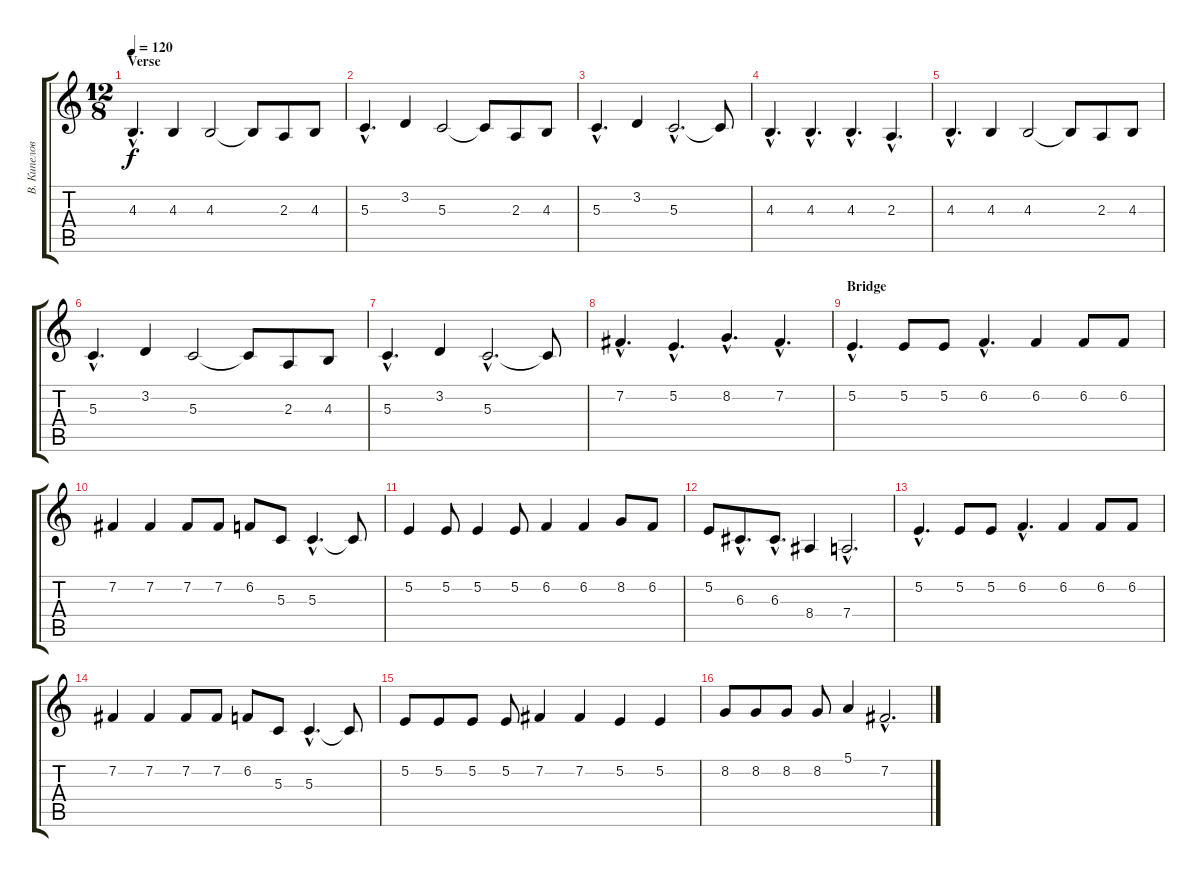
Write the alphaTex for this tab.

\track ("В. Кипелов" "В. Кипелов") {instrument tenorsax}
\staff {score tabs}
\tuning (E4 B3 G3 D3 A2 E2) {hide}
\ts (12 8)
\section ("" "Verse")
\tempo 120
\clef g2
\ks c
4.3{hac}.4{d dy f} 4.3.4 4.3.2 4.3{t}.8 2.3.8 4.3.8 |
5.3{hac}.4{d} 3.2.4 5.3.2 5.3{t}.8 2.3.8 4.3.8 |
5.3{hac}.4{d} 3.2.4 5.3{hac}.2{d} 5.3{t}.8 |
4.3{hac}.4{d} 4.3{hac}.4{d} 4.3{hac}.4{d} 2.3{hac}.4{d} |
4.3{hac}.4{d} 4.3.4 4.3.2 4.3{t}.8 2.3.8 4.3.8 |
5.3{hac}.4{d} 3.2.4 5.3.2 5.3{t}.8 2.3.8 4.3.8 |
5.3{hac}.4{d} 3.2.4 5.3{hac}.2{d} 5.3{t}.8 |
7.2{hac}.4{d} 5.2{hac}.4{d} 8.2{hac}.4{d} 7.2{hac}.4{d} |
\section ("" "Bridge")
5.2{hac}.4{d} 5.2.8 5.2.8 6.2{hac}.4{d} 6.2.4 6.2.8 6.2.8 |
7.2.4 7.2.4 7.2.8 7.2.8 6.2.8 5.3.8 5.3{hac}.4{d} 5.3{t}.8 |
5.2.4 5.2.8 5.2.4 5.2.8 6.2.4 6.2.4 8.2.8 6.2.8 |
5.2.8 6.3{hac}.8{d} 6.3{hac}.8{d} 8.4.4 7.4{hac}.2{d} |
5.2{hac}.4{d} 5.2.8 5.2.8 6.2{hac}.4{d} 6.2.4 6.2.8 6.2.8 |
7.2.4 7.2.4 7.2.8 7.2.8 6.2.8 5.3.8 5.3{hac}.4{d} 5.3{t}.8 |
5.2.8 5.2.8 5.2.8 5.2.8 7.2.4 7.2.4 5.2.4 5.2.4 |
8.2.8 8.2.8 8.2.8 8.2.8 5.1.4 7.2{hac}.2{d}
